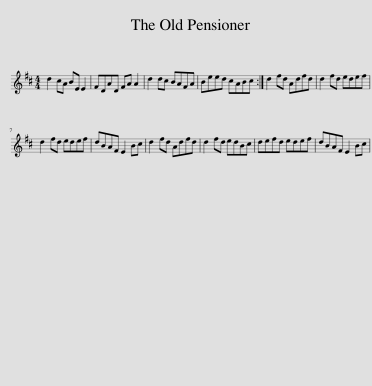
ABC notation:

X:1
L:1/8
M:4/4
I:linebreak $
K:D
V:1 treble
V:1
 d2 cA BE E2 | FDAD FA A2 | d2 dc BAFA | Beed cABc :| d2 fd Adfd | %5
 d2 fd edef |$ d2 fd edef | dBAF E2 Bc | d2 fd Adfd | d2 fd edBc | %10
 defd edef | dBAF E2 Bc | %12
